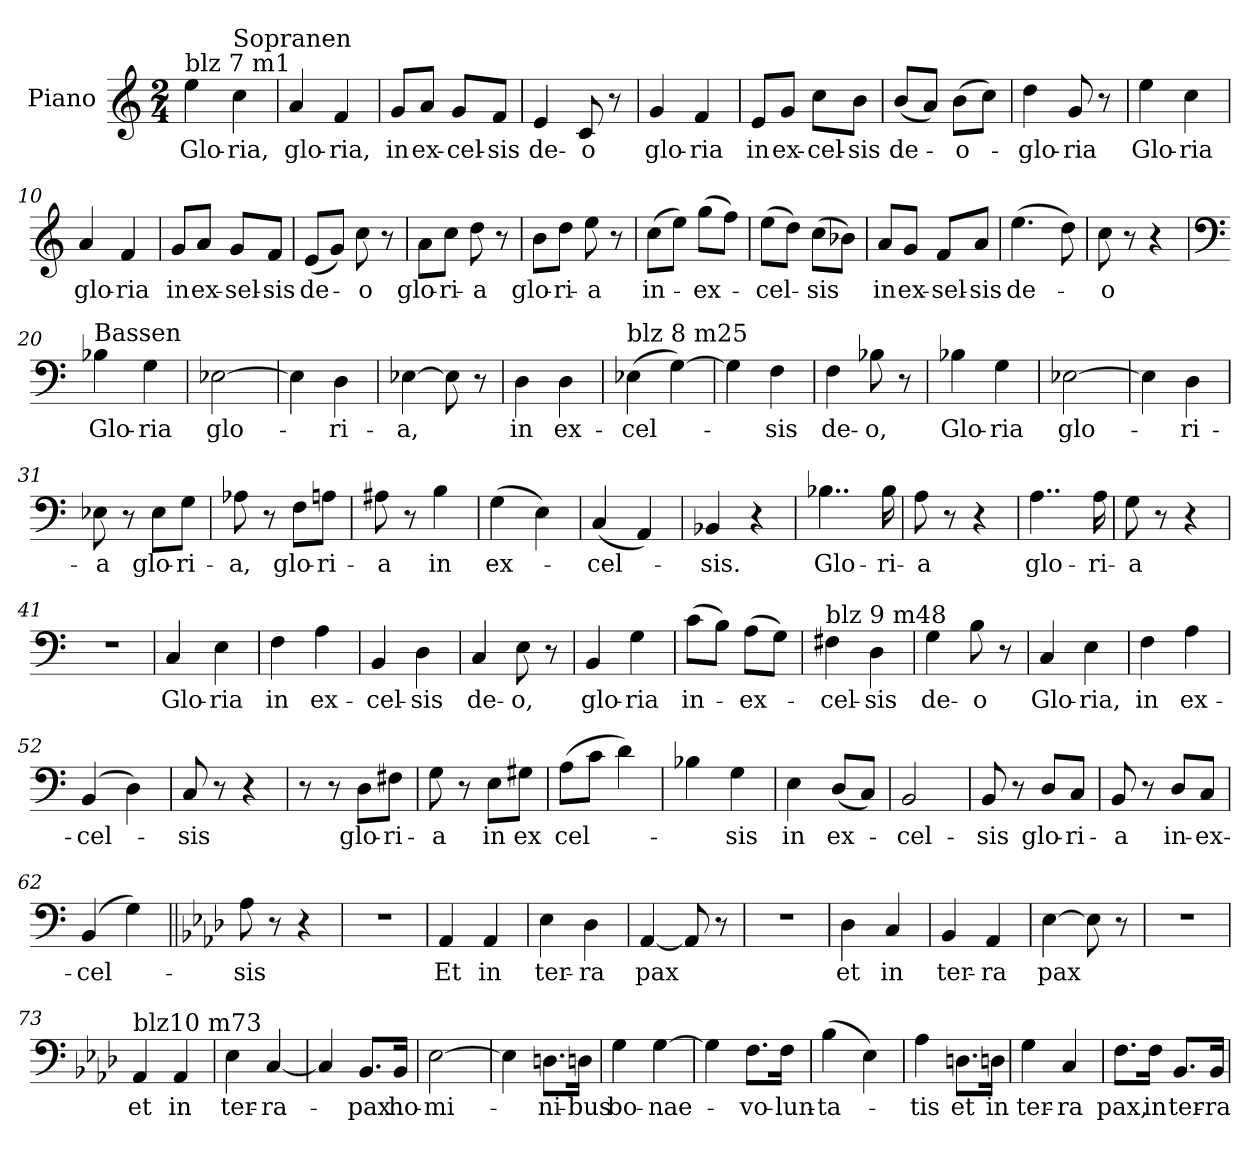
**kern	**text
*part1	*part1
*staff1	*staff1
*I"Piano	*
*I'Pno.	*
*clefG2	*
*k[]	*
*M2/4	*
=1	=1
!LO:TX:a:t=blz 7 m1	!
4ee\	Glo-
!LO:TX:a:t=Sopranen	!
4cc\	-ria,
=2	=2
4a/	glo-
4f/	-ria,
=3	=3
8g/L	in
8a/J	ex-
8g/L	-cel-
8f/J	-sis
=4	=4
4e/	de-
8c/	-o
8r	.
=5	=5
4g/	glo-
4f/	-ria
=6	=6
8e/L	in
8g/J	ex-
8cc\L	-cel-
8b\J	-sis
=7	=7
(8b/L	de-
8a/J)	.
(8b\L	-o-
8cc\J)	.
=8	=8
4dd\	-glo-
8g/	-ria
8r	.
!!LO:LB:g=z
=9	=9
4ee\	Glo-
4cc\	-ria
=10	=10
4a/	glo-
4f/	-ria
=11	=11
8g/L	in
8a/J	ex-
8g/L	-sel-
8f/J	-sis
=12	=12
(8e/L	de-
8g/J)	.
8cc\	-o
8r	.
=13	=13
8a\L	glo-
8cc\J	-ri-
8dd\	-a
8r	.
=14	=14
8b\L	glo-
8dd\J	-ri-
8ee\	-a
8r	.
=15	=15
(8cc\L	in-
8ee\J)	.
(8gg\L	-ex-
8ff\J)	.
=16	=16
(8ee\L	cel-
8dd\J)	.
(8cc\L	-sis
8b-X\J)	.
!!LO:LB:g=z
=17	=17
8a/L	in
8g/J	ex-
8f/L	-sel-
8a/J	-sis
=18	=18
(4.ee\	de-
8dd\)	.
=19	=19
8cc\	-o
8r	.
4r	.
=20	=20
*clefF4	*
!LO:TX:a:t=Bassen	!
4B-X\	Glo-
4G\	-ria
=21	=21
[2E-X\	glo-
=22	=22
4E-\]	.
4D\	-ri-
=23	=23
[4E-X\	-a,
8E-\]	.
8r	.
=24	=24
4D\	in
4D\	ex-
=25	=25
!LO:TX:a:t=blz 8 m25	!
(4E-X\	-cel-
[4G\)	.
=26	=26
4G\]	.
4F\	-sis
=27	=27
4F\	de-
8B-X\	-o,
8r	.
!!LO:LB:g=z
=28	=28
4B-X\	Glo-
4G\	-ria
=29	=29
[2E-X\	glo-
=30	=30
4E-\]	.
4D\	-ri-
=31	=31
8E-X\	-a
8r	.
8E-\L	glo-
8G\J	-ri-
=32	=32
8A-X\	-a,
8r	.
8F\L	glo-
8An\J	-ri-
=33	=33
8A#X\	-a
8r	.
4B\	in
=34	=34
(4G\	ex-
4E\)	.
=35	=35
(4C/	-cel-
4AA/)	.
=36	=36
4BB-X/	-sis.
4r	.
=37	=37
4..B-X\	Glo-
16B-\	-ri-
=38	=38
8A\	-a
8r	.
4r	.
!!LO:LB:g=z
=39	=39
4..A\	glo-
16A\	-ri-
=40	=40
8G\	-a
8r	.
4r	.
=41	=41
2r	.
=42	=42
4C/	Glo-
4E\	-ria
=43	=43
4F\	in
4A\	ex-
=44	=44
4BB/	-cel-
4D\	-sis
=45	=45
4C/	de-
8E\	-o,
8r	.
=46	=46
4BB/	glo-
4G\	-ria
=47	=47
(8c\L	in-
8B\J)	.
(8A\L	-ex-
8G\J)	.
=48	=48
!LO:TX:a:t=blz 9 m48	!
4F#X\	-cel-
4D\	-sis
=49	=49
4G\	de-
8B\	-o
8r	.
!!LO:LB:g=z
=50	=50
4C/	Glo-
4E\	-ria,
=51	=51
4F\	in
4A\	ex-
=52	=52
(4BB/	-cel-
4D\)	.
=53	=53
8C/	-sis
8r	.
4r	.
=54	=54
8r	.
8r	.
8D\L	glo-
8F#X\J	-ri-
=55	=55
8G\	-a
8r	.
8E\L	in
8G#X\J	ex
=56	=56
(8A\L	cel-
8c\J	.
4d\)	.
=57	=57
4B-X\	.
4G\	-sis
=58	=58
4E\	in
(8D/L	ex-
8C/J)	.
=59	=59
2BB/	-cel-
!!LO:LB:g=z
=60	=60
8BB/	-sis
8r	.
8D/L	glo-
8C/J	-ri-
=61	=61
8BB/	-a
8r	.
8D/L	in-
8C/J	-ex-
=62	=62
(4BB/	-cel-
4G\)	.
=63||	=63||
*k[b-e-a-d-]	*
8A-\	-sis
8r	.
4r	.
=64	=64
2r	.
=65	=65
4AA-/	Et
4AA-/	in
=66	=66
4E-\	ter-
4D-\	-ra
=67	=67
[4AA-/	pax
8AA-/]	.
8r	.
=68	=68
2r	.
=69	=69
4D-\	et
4C/	in
!!LO:LB:g=z
=70	=70
4BB-/	ter-
4AA-/	-ra
=71	=71
[4E-\	pax
8E-\]	.
8r	.
=72	=72
2r	.
=73	=73
!LO:TX:a:t=blz10 m73	!
4AA-/	et
4AA-/	in
=74	=74
4E-\	ter-
[4C/	-ra-
=75	=75
4C/]	.
8.BB-/L	-pax
16BB-/Jk	ho-
=76	=76
[2E-\	-mi-
=77	=77
4E-\]	.
8.Dn\L	-ni-
16Dn\Jk	-bus
=78	=78
4G\	bo-
[4G\	-nae-
=79	=79
4G\]	.
8.F\L	-vo-
16F\Jk	-lun-
!!LO:LB:g=z
=80	=80
(4B-\	-ta-
4E-\)	.
=81	=81
4A-\	-tis
8.Dn\L	et
16Dn\Jk	in
=82	=82
4G\	ter-
4C/	-ra
=83	=83
8.F\L	pax,
16F\Jk	in
8.BB-/L	ter-
16BB-/Jk	-ra
=	=
*-	*-
